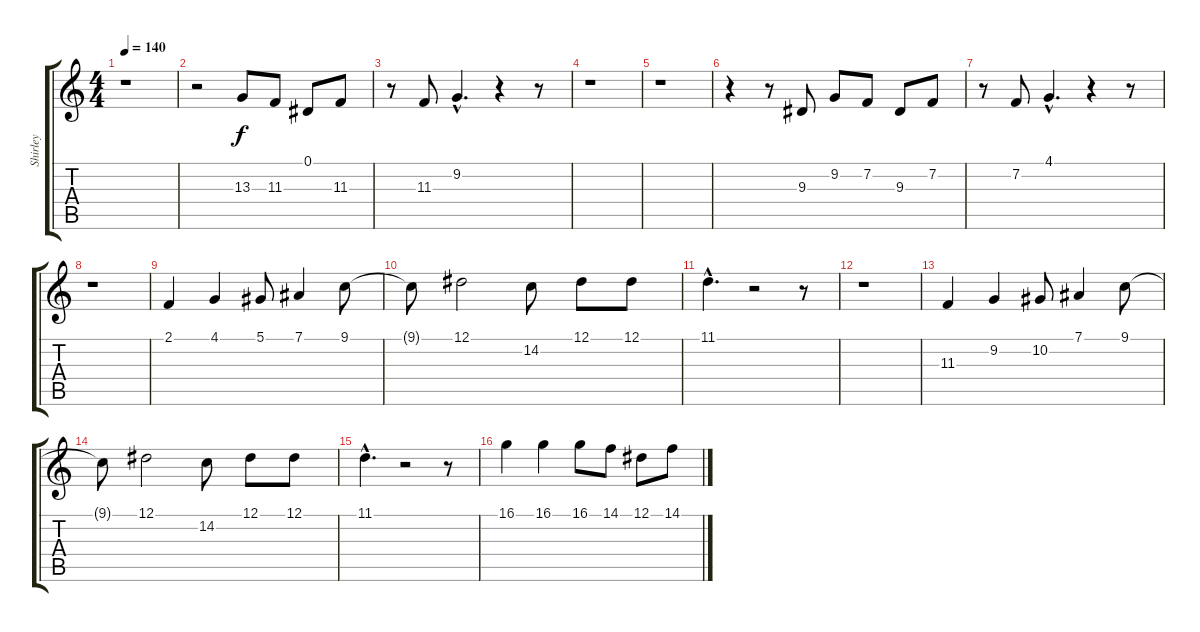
\track ("Shirley" "Shirley") {instrument drawbarorgan}
\staff {score tabs}
\tuning (Eb4 Bb3 Gb3 Db3 Ab2 Eb2) {hide}
\ts (4 4)
\tempo 140
\clef g2
\ks c
r.1{dy f} |
r.2 13.3.8 11.3.8 0.1.8 11.3.8 |
r.8 11.3.8 9.2{hac}.4{d} r.4 r.8 |
r.1 |
r.1 |
r.4 r.8 9.3.8 9.2.8 7.2.8 9.3.8 7.2.8 |
r.8 7.2.8 4.1{hac}.4{d} r.4 r.8 |
r.1 |
2.1.4 4.1.4 5.1.8 7.1.4 9.1.8 |
9.1{t}.8 12.1.2 14.2.8 12.1.8 12.1.8 |
11.1{hac}.4{d} r.2 r.8 |
r.1 |
11.3.4 9.2.4 10.2.8 7.1.4 9.1.8 |
9.1{t}.8 12.1.2 14.2.8 12.1.8 12.1.8 |
11.1{hac}.4{d} r.2 r.8 |
16.1.4 16.1.4 16.1.8 14.1.8 12.1.8 14.1.8
